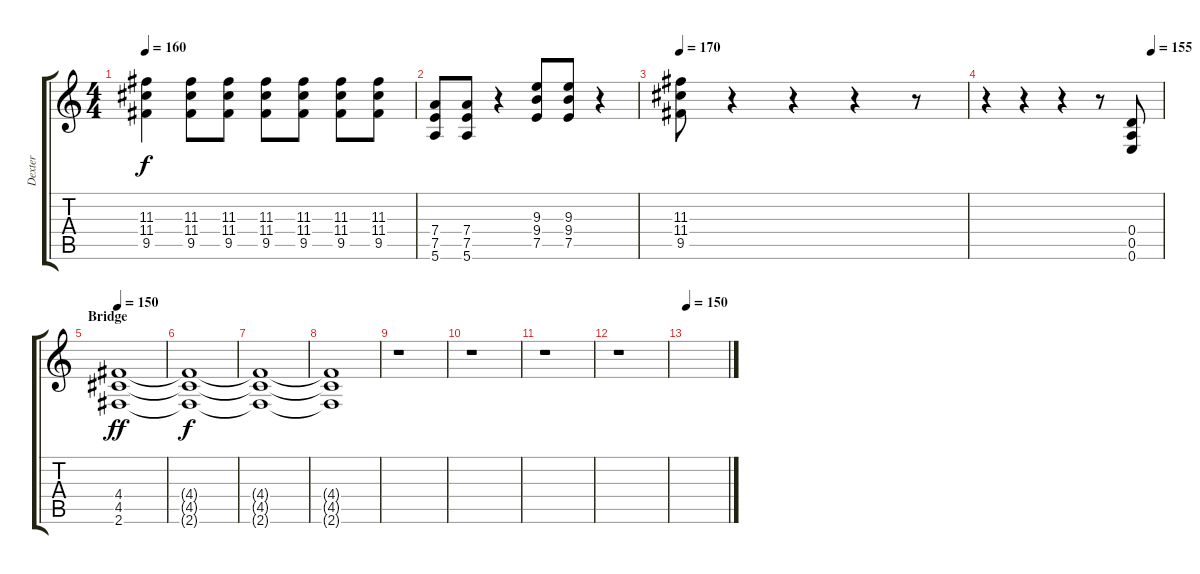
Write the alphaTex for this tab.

\track ("Dexter" "Dexter") {instrument distortionguitar}
\staff {score tabs}
\tuning (E4 B3 G3 D3 A2 E2) {hide}
\ts (4 4)
\tempo 160
\clef g2
\ks c
(11.3 11.4 9.5).4{dy f} (11.3 11.4 9.5).8 (11.3 11.4 9.5).8 (11.3 11.4 9.5).8 (11.3 11.4 9.5).8 (11.3 11.4 9.5).8 (11.3 11.4 9.5).8 |
(7.4 7.5 5.6).8 (7.4 7.5 5.6).8 r.4 (9.3 9.4 7.5).8 (9.3 9.4 7.5).8 r.4 |
\tempo 170
(11.3 11.4 9.5).8 r.4 r.4 r.4 r.8 |
\tempo (155 0.9375)
r.4 r.4 r.4 r.8 (0.4 0.5 0.6).8 |
\section ("" "Bridge")
\tempo 150
(4.4 4.5 2.6).1{dy ff volume 0} |
(4.4{t} 4.5{t} 2.6{t}).1{dy f} |
(4.4{t} 4.5{t} 2.6{t}).1 |
(4.4{t} 4.5{t} 2.6{t}).1 |
r.1 |
r.1 |
r.1 |
r.1 |
\tempo 150
